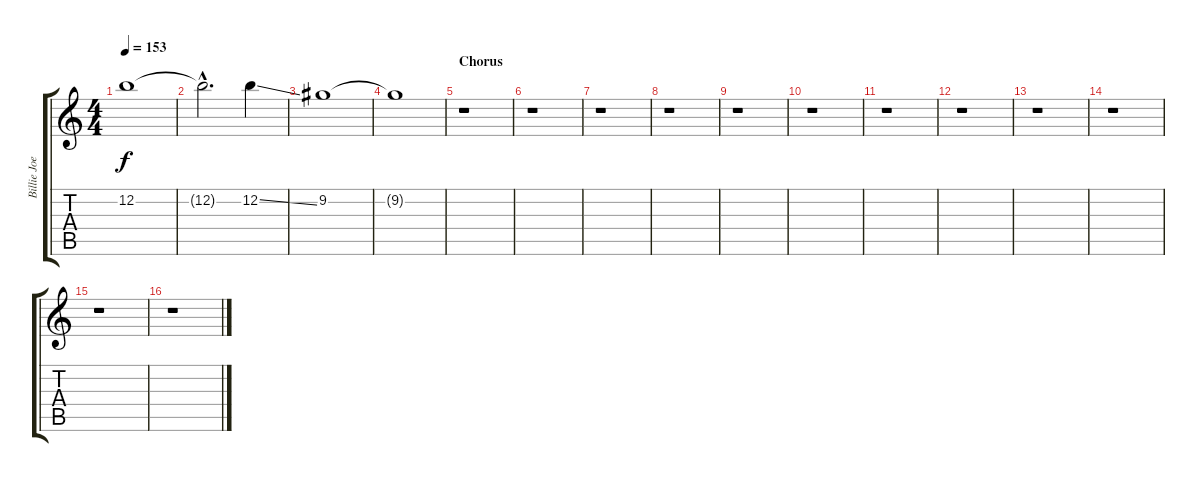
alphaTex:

\track ("Billie Joe Armstrong (Solo Guitar)" "Billie Joe") {instrument distortionguitar}
\staff {score tabs}
\tuning (E4 B3 G3 D3 A2 E2) {hide}
\ts (4 4)
\tempo 153
\clef g2
\ks c
12.2.1{dy f} |
12.2{hac t}.2{d} 12.2{ss}.4 |
9.2.1 |
9.2{t}.1 |
\section ("" "Chorus")
r.1 |
r.1 |
r.1 |
r.1 |
r.1 |
r.1 |
r.1 |
r.1 |
r.1 |
r.1 |
r.1 |
r.1
